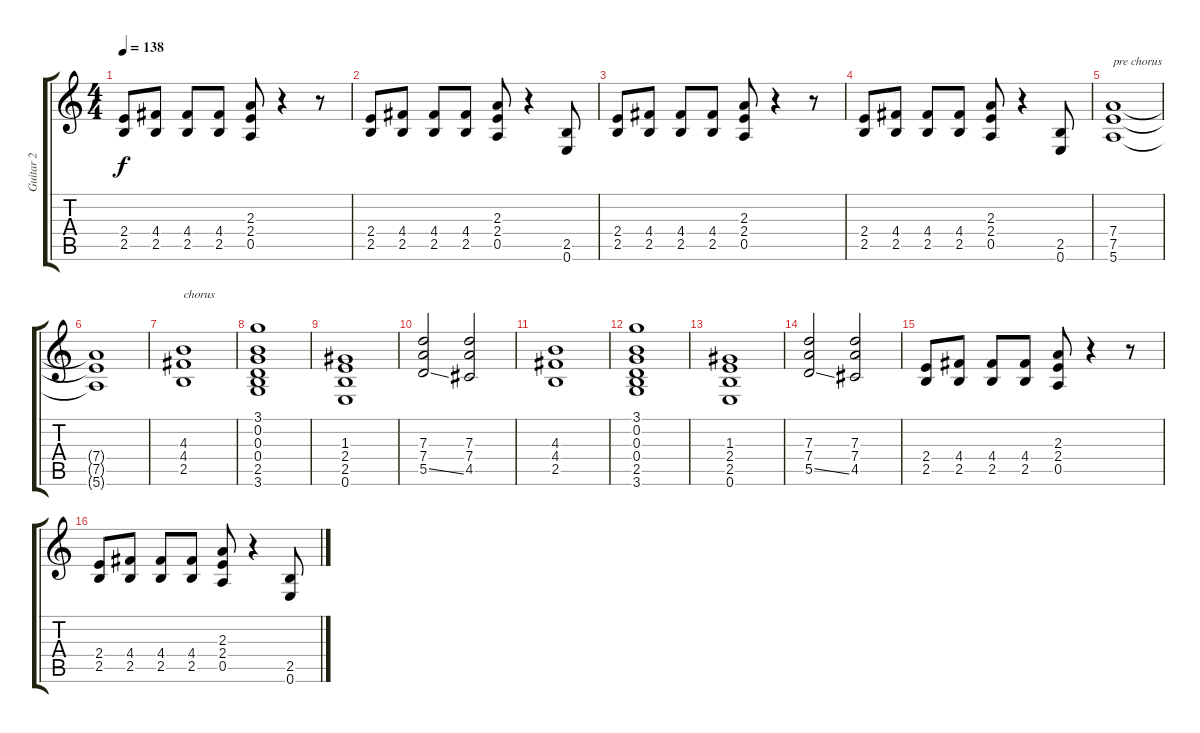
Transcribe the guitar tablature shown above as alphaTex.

\track ("Guitar 2" "Guitar 2") {instrument distortionguitar}
\staff {score tabs}
\tuning (E4 B3 G3 D3 A2 E2) {hide}
\ts (4 4)
\tempo 138
\clef g2
\ks c
(2.4 2.5).8{dy f} (4.4 2.5).8 (4.4 2.5).8 (4.4 2.5).8 (2.3 2.4 0.5).8 r.4 r.8 |
(2.4 2.5).8 (4.4 2.5).8 (4.4 2.5).8 (4.4 2.5).8 (2.3 2.4 0.5).8 r.4 (2.5 0.6).8 |
(2.4 2.5).8 (4.4 2.5).8 (4.4 2.5).8 (4.4 2.5).8 (2.3 2.4 0.5).8 r.4 r.8 |
(2.4 2.5).8 (4.4 2.5).8 (4.4 2.5).8 (4.4 2.5).8 (2.3 2.4 0.5).8 r.4 (2.5 0.6).8 |
(7.4 7.5 5.6).1{txt "pre chorus"} |
(7.4{t} 7.5{t} 5.6{t}).1 |
(4.3 4.4 2.5).1{txt "chorus"} |
(3.1 0.2 0.3 0.4 2.5 3.6).1 |
(1.3 2.4 2.5 0.6).1 |
(7.3 7.4 5.5{ss}).2 (7.3 7.4 4.5).2 |
(4.3 4.4 2.5).1 |
(3.1 0.2 0.3 0.4 2.5 3.6).1 |
(1.3 2.4 2.5 0.6).1 |
(7.3 7.4 5.5{ss}).2 (7.3 7.4 4.5).2 |
(2.4 2.5).8 (4.4 2.5).8 (4.4 2.5).8 (4.4 2.5).8 (2.3 2.4 0.5).8 r.4 r.8 |
(2.4 2.5).8 (4.4 2.5).8 (4.4 2.5).8 (4.4 2.5).8 (2.3 2.4 0.5).8 r.4 (2.5 0.6).8
